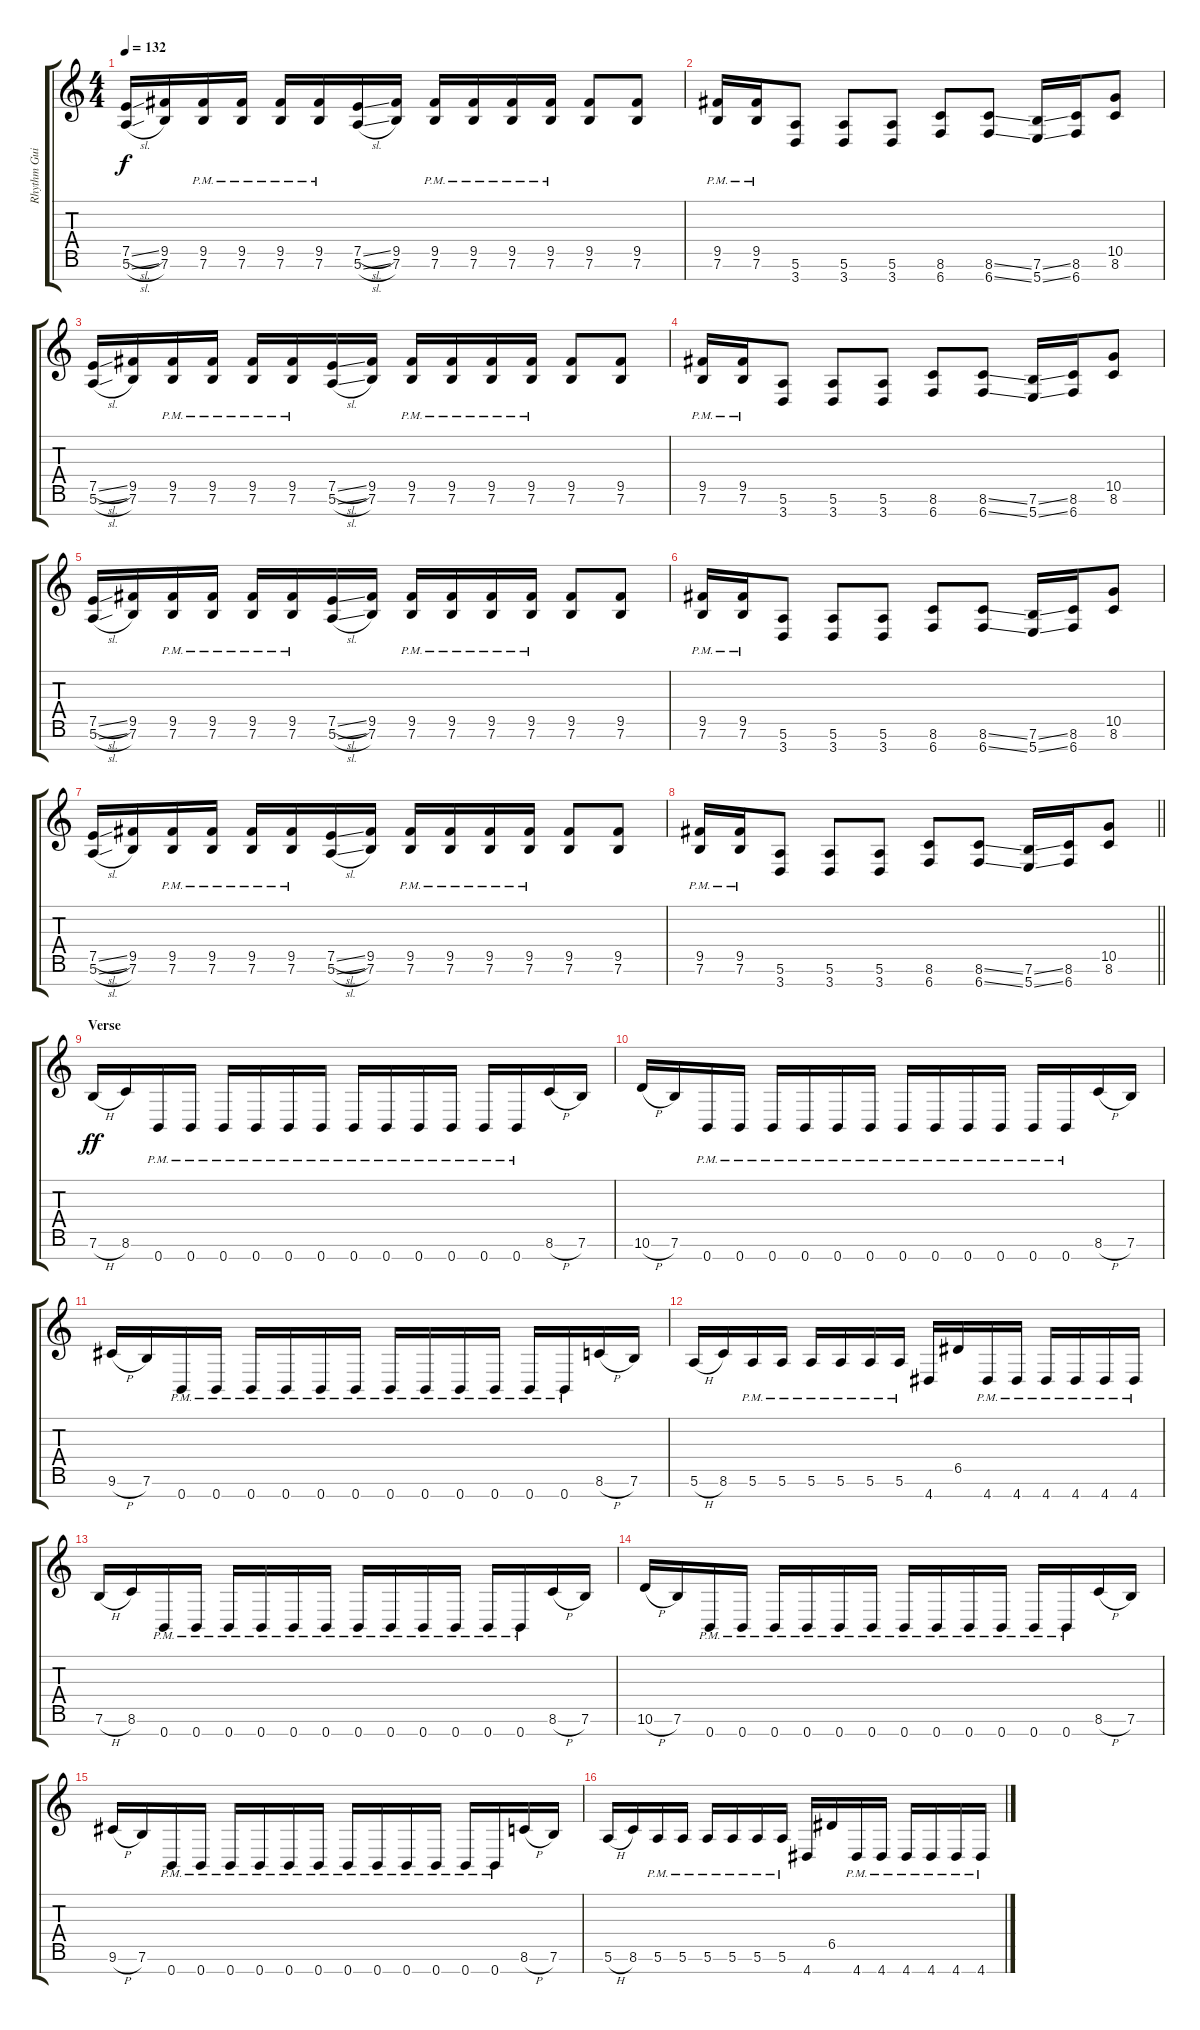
\track ("Rhythm Guitar 1" "Rhythm Gui") {instrument distortionguitar}
\staff {score tabs}
\tuning (E4 B3 G3 D3 A2 E2 B1) {hide}
\ts (4 4)
\tempo 132
\clef g2
\ks c
(7.5{sl} 5.6{sl}).16{dy f} (9.5 7.6).16 (9.5{pm} 7.6{pm}).16 (9.5{pm} 7.6{pm}).16 (9.5{pm} 7.6{pm}).16 (9.5{pm} 7.6{pm}).16 (7.5{sl} 5.6{sl}).16 (9.5 7.6).16 (9.5{pm} 7.6{pm}).16 (9.5{pm} 7.6{pm}).16 (9.5{pm} 7.6{pm}).16 (9.5{pm} 7.6{pm}).16 (9.5 7.6).8 (9.5 7.6).8 |
(9.5{pm} 7.6{pm}).16 (9.5{pm} 7.6{pm}).16 (5.6 3.7).8 (5.6 3.7).8 (5.6 3.7).8 (8.6 6.7).8 (8.6{ss} 6.7{ss}).8 (7.6{ss} 5.7{ss}).16 (8.6 6.7).16 (10.5 8.6).8 |
(7.5{sl} 5.6{sl}).16 (9.5 7.6).16 (9.5{pm} 7.6{pm}).16 (9.5{pm} 7.6{pm}).16 (9.5{pm} 7.6{pm}).16 (9.5{pm} 7.6{pm}).16 (7.5{sl} 5.6{sl}).16 (9.5 7.6).16 (9.5{pm} 7.6{pm}).16 (9.5{pm} 7.6{pm}).16 (9.5{pm} 7.6{pm}).16 (9.5{pm} 7.6{pm}).16 (9.5 7.6).8 (9.5 7.6).8 |
(9.5{pm} 7.6{pm}).16 (9.5{pm} 7.6{pm}).16 (5.6 3.7).8 (5.6 3.7).8 (5.6 3.7).8 (8.6 6.7).8 (8.6{ss} 6.7{ss}).8 (7.6{ss} 5.7{ss}).16 (8.6 6.7).16 (10.5 8.6).8 |
(7.5{sl} 5.6{sl}).16 (9.5 7.6).16 (9.5{pm} 7.6{pm}).16 (9.5{pm} 7.6{pm}).16 (9.5{pm} 7.6{pm}).16 (9.5{pm} 7.6{pm}).16 (7.5{sl} 5.6{sl}).16 (9.5 7.6).16 (9.5{pm} 7.6{pm}).16 (9.5{pm} 7.6{pm}).16 (9.5{pm} 7.6{pm}).16 (9.5{pm} 7.6{pm}).16 (9.5 7.6).8 (9.5 7.6).8 |
(9.5{pm} 7.6{pm}).16 (9.5{pm} 7.6{pm}).16 (5.6 3.7).8 (5.6 3.7).8 (5.6 3.7).8 (8.6 6.7).8 (8.6{ss} 6.7{ss}).8 (7.6{ss} 5.7{ss}).16 (8.6 6.7).16 (10.5 8.6).8 |
(7.5{sl} 5.6{sl}).16 (9.5 7.6).16 (9.5{pm} 7.6{pm}).16 (9.5{pm} 7.6{pm}).16 (9.5{pm} 7.6{pm}).16 (9.5{pm} 7.6{pm}).16 (7.5{sl} 5.6{sl}).16 (9.5 7.6).16 (9.5{pm} 7.6{pm}).16 (9.5{pm} 7.6{pm}).16 (9.5{pm} 7.6{pm}).16 (9.5{pm} 7.6{pm}).16 (9.5 7.6).8 (9.5 7.6).8 |
\barLineRight lightlight
(9.5{pm} 7.6{pm}).16 (9.5{pm} 7.6{pm}).16 (5.6 3.7).8 (5.6 3.7).8 (5.6 3.7).8 (8.6 6.7).8 (8.6{ss} 6.7{ss}).8 (7.6{ss} 5.7{ss}).16 (8.6 6.7).16 (10.5 8.6).8 |
\section ("" "Verse")
7.6{h}.16{dy ff} 8.6.16 0.7{pm}.16 0.7{pm}.16 0.7{pm}.16 0.7{pm}.16 0.7{pm}.16 0.7{pm}.16 0.7{pm}.16 0.7{pm}.16 0.7{pm}.16 0.7{pm}.16 0.7{pm}.16 0.7{pm}.16 8.6{h}.16 7.6.16 |
10.6{h}.16 7.6.16 0.7{pm}.16 0.7{pm}.16 0.7{pm}.16 0.7{pm}.16 0.7{pm}.16 0.7{pm}.16 0.7{pm}.16 0.7{pm}.16 0.7{pm}.16 0.7{pm}.16 0.7{pm}.16 0.7{pm}.16 8.6{h}.16 7.6.16 |
9.6{h}.16 7.6.16 0.7{pm}.16 0.7{pm}.16 0.7{pm}.16 0.7{pm}.16 0.7{pm}.16 0.7{pm}.16 0.7{pm}.16 0.7{pm}.16 0.7{pm}.16 0.7{pm}.16 0.7{pm}.16 0.7{pm}.16 8.6{h}.16 7.6.16 |
5.6{h}.16 8.6.16 5.6{pm}.16 5.6{pm}.16 5.6{pm}.16 5.6{pm}.16 5.6{pm}.16 5.6{pm}.16 4.7.16 6.5.16 4.7{pm}.16 4.7{pm}.16 4.7{pm}.16 4.7{pm}.16 4.7{pm}.16 4.7{pm}.16 |
7.6{h}.16 8.6.16 0.7{pm}.16 0.7{pm}.16 0.7{pm}.16 0.7{pm}.16 0.7{pm}.16 0.7{pm}.16 0.7{pm}.16 0.7{pm}.16 0.7{pm}.16 0.7{pm}.16 0.7{pm}.16 0.7{pm}.16 8.6{h}.16 7.6.16 |
10.6{h}.16 7.6.16 0.7{pm}.16 0.7{pm}.16 0.7{pm}.16 0.7{pm}.16 0.7{pm}.16 0.7{pm}.16 0.7{pm}.16 0.7{pm}.16 0.7{pm}.16 0.7{pm}.16 0.7{pm}.16 0.7{pm}.16 8.6{h}.16 7.6.16 |
9.6{h}.16 7.6.16 0.7{pm}.16 0.7{pm}.16 0.7{pm}.16 0.7{pm}.16 0.7{pm}.16 0.7{pm}.16 0.7{pm}.16 0.7{pm}.16 0.7{pm}.16 0.7{pm}.16 0.7{pm}.16 0.7{pm}.16 8.6{h}.16 7.6.16 |
5.6{h}.16 8.6.16 5.6{pm}.16 5.6{pm}.16 5.6{pm}.16 5.6{pm}.16 5.6{pm}.16 5.6{pm}.16 4.7.16 6.5.16 4.7{pm}.16 4.7{pm}.16 4.7{pm}.16 4.7{pm}.16 4.7{pm}.16 4.7{pm}.16
